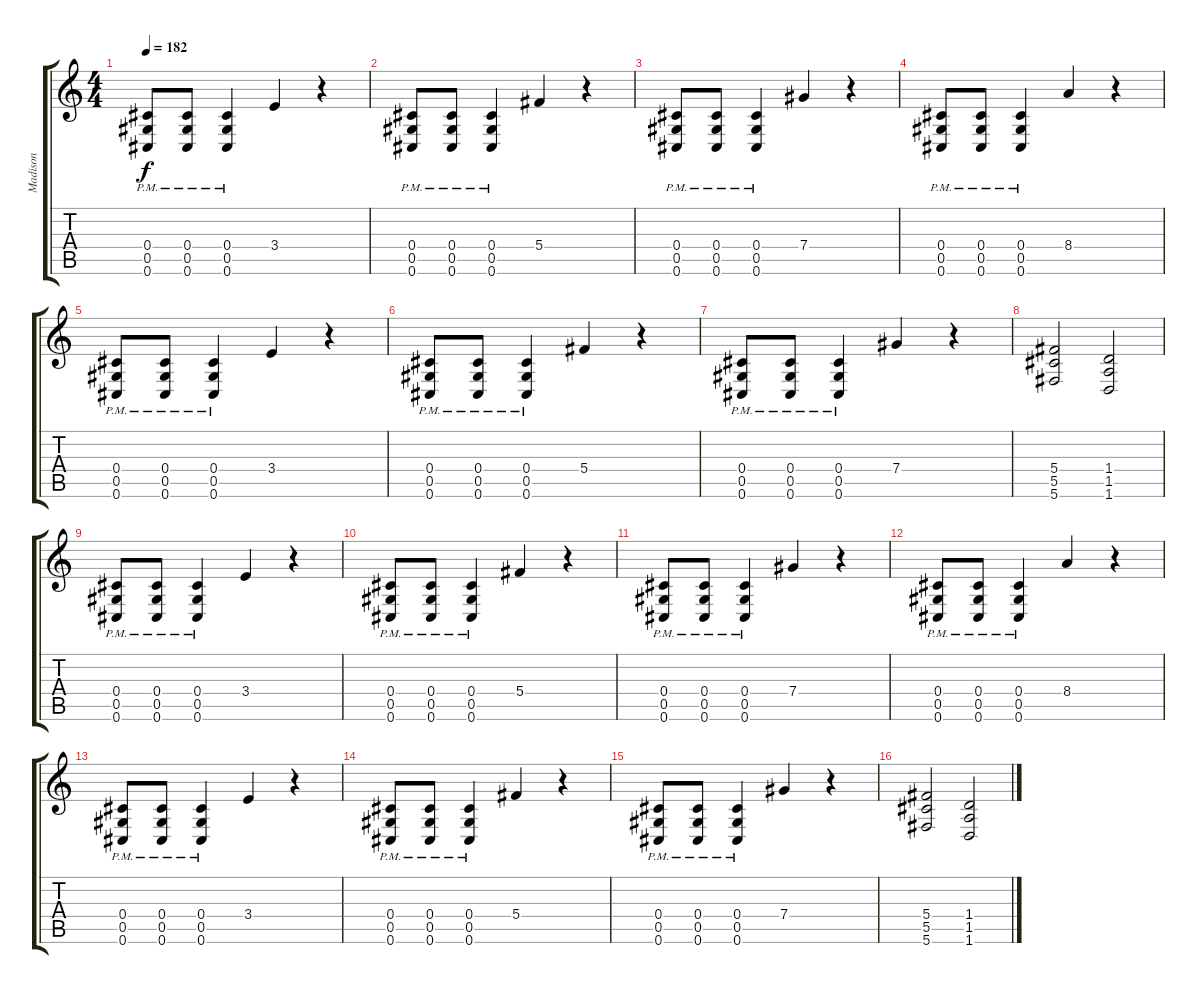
\track ("Madison" "Madison") {instrument distortionguitar}
\staff {score tabs}
\tuning (Eb4 Bb3 Gb3 Db3 Ab2 Db2) {hide}
\ts (4 4)
\tempo 182
\clef g2
\ks c
(0.4{pm} 0.5 0.6).8{dy f} (0.4{pm} 0.5 0.6).8 (0.4{pm} 0.5 0.6).4 3.4.4 r.4 |
(0.4{pm} 0.5 0.6).8 (0.4{pm} 0.5 0.6).8 (0.4{pm} 0.5 0.6).4 5.4.4 r.4 |
(0.4 0.5 0.6{pm}).8 (0.4 0.5 0.6{pm}).8 (0.4 0.5 0.6{pm}).4 7.4.4 r.4 |
(0.4 0.5 0.6{pm}).8 (0.4 0.5 0.6{pm}).8 (0.4 0.5 0.6{pm}).4 8.4.4 r.4 |
(0.4{pm} 0.5 0.6).8 (0.4{pm} 0.5 0.6).8 (0.4{pm} 0.5 0.6).4 3.4.4 r.4 |
(0.4 0.5 0.6{pm}).8 (0.4 0.5 0.6{pm}).8 (0.4 0.5 0.6{pm}).4 5.4.4 r.4 |
(0.4 0.5 0.6{pm}).8 (0.4 0.5 0.6{pm}).8 (0.4 0.5 0.6{pm}).4 7.4.4 r.4 |
(5.4 5.5 5.6).2 (1.4 1.5 1.6).2 |
(0.4{pm} 0.5 0.6).8 (0.4{pm} 0.5 0.6).8 (0.4{pm} 0.5 0.6).4 3.4.4 r.4 |
(0.4{pm} 0.5 0.6).8 (0.4{pm} 0.5 0.6).8 (0.4{pm} 0.5 0.6).4 5.4.4 r.4 |
(0.4 0.5 0.6{pm}).8 (0.4 0.5 0.6{pm}).8 (0.4 0.5 0.6{pm}).4 7.4.4 r.4 |
(0.4 0.5 0.6{pm}).8 (0.4 0.5 0.6{pm}).8 (0.4 0.5 0.6{pm}).4 8.4.4 r.4 |
(0.4{pm} 0.5 0.6).8 (0.4{pm} 0.5 0.6).8 (0.4{pm} 0.5 0.6).4 3.4.4 r.4 |
(0.4 0.5 0.6{pm}).8 (0.4 0.5 0.6{pm}).8 (0.4 0.5 0.6{pm}).4 5.4.4 r.4 |
(0.4 0.5 0.6{pm}).8 (0.4 0.5 0.6{pm}).8 (0.4 0.5 0.6{pm}).4 7.4.4 r.4 |
(5.4 5.5 5.6).2 (1.4 1.5 1.6).2
